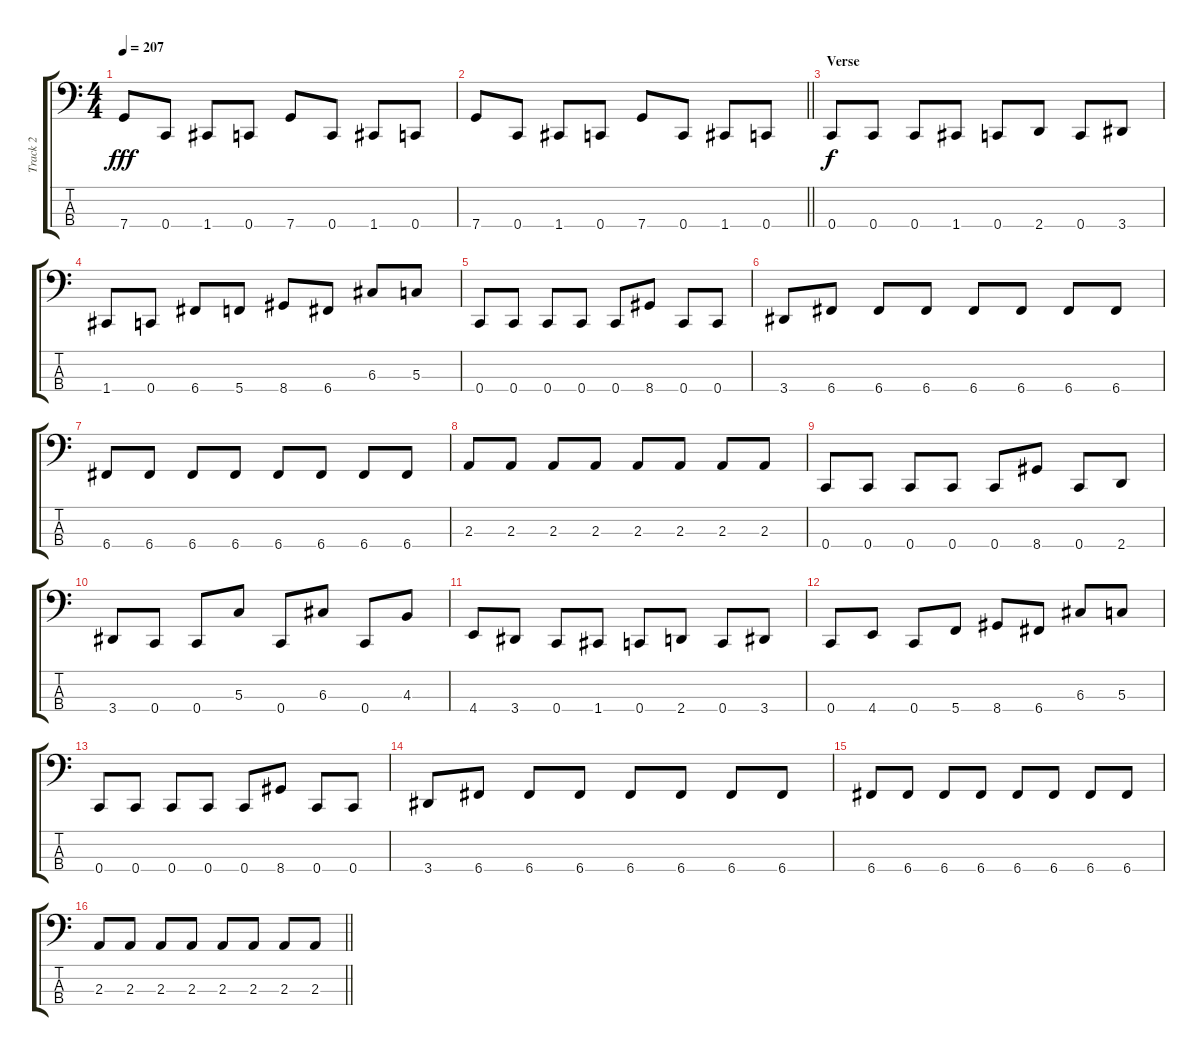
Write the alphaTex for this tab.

\track ("Track 2" "Track 2") {instrument electricbassfinger}
\staff {score tabs}
\tuning (F2 C2 G1 C1) {hide}
\ts (4 4)
\tempo 207
\clef f4
\ks c
7.4.8{dy fff} 0.4.8 1.4.8 0.4.8 7.4.8 0.4.8 1.4.8 0.4.8 |
\barLineRight lightlight
7.4.8 0.4.8 1.4.8 0.4.8 7.4.8 0.4.8 1.4.8 0.4.8 |
\section ("" "Verse")
0.4.8{dy f} 0.4.8 0.4.8 1.4.8 0.4.8 2.4.8 0.4.8 3.4.8 |
1.4.8 0.4.8 6.4.8 5.4.8 8.4.8 6.4.8 6.3.8 5.3.8 |
0.4.8 0.4.8 0.4.8 0.4.8 0.4.8 8.4.8 0.4.8 0.4.8 |
3.4.8 6.4.8 6.4.8 6.4.8 6.4.8 6.4.8 6.4.8 6.4.8 |
6.4.8 6.4.8 6.4.8 6.4.8 6.4.8 6.4.8 6.4.8 6.4.8 |
2.3.8 2.3.8 2.3.8 2.3.8 2.3.8 2.3.8 2.3.8 2.3.8 |
0.4.8 0.4.8 0.4.8 0.4.8 0.4.8 8.4.8 0.4.8 2.4.8 |
3.4.8 0.4.8 0.4.8 5.3.8 0.4.8 6.3.8 0.4.8 4.3.8 |
4.4.8 3.4.8 0.4.8 1.4.8 0.4.8 2.4.8 0.4.8 3.4.8 |
0.4.8 4.4.8 0.4.8 5.4.8 8.4.8 6.4.8 6.3.8 5.3.8 |
0.4.8 0.4.8 0.4.8 0.4.8 0.4.8 8.4.8 0.4.8 0.4.8 |
3.4.8 6.4.8 6.4.8 6.4.8 6.4.8 6.4.8 6.4.8 6.4.8 |
6.4.8 6.4.8 6.4.8 6.4.8 6.4.8 6.4.8 6.4.8 6.4.8 |
\barLineRight lightlight
2.3.8 2.3.8 2.3.8 2.3.8 2.3.8 2.3.8 2.3.8 2.3.8
